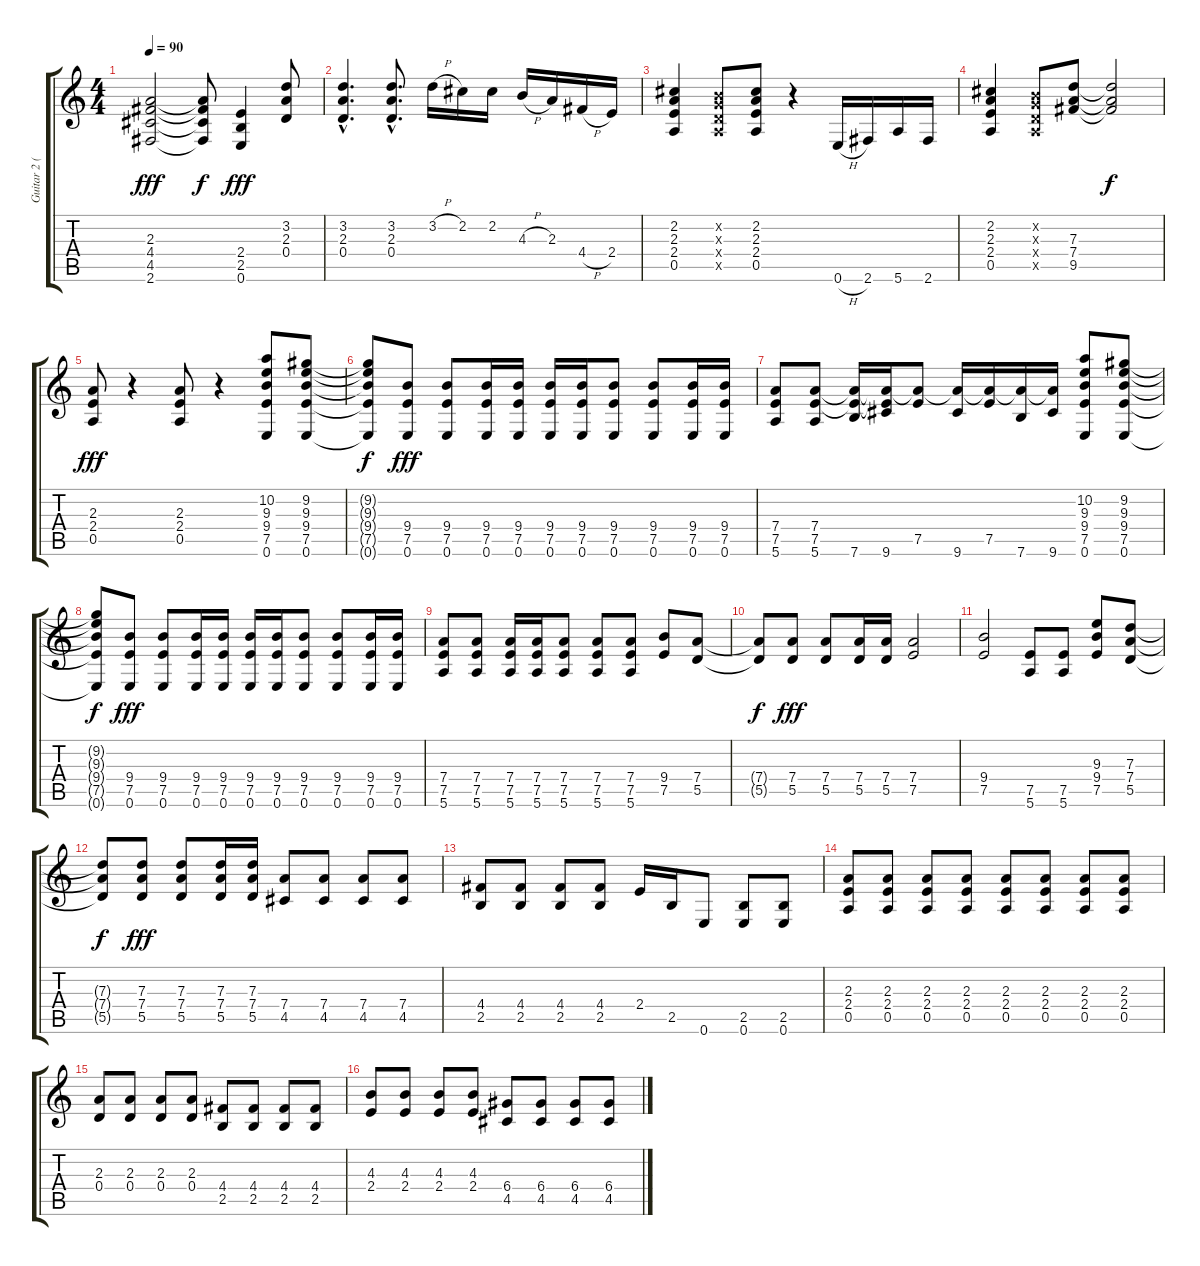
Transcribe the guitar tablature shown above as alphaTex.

\track ("Guitar 2 (Rhythm)" "Guitar 2 (") {instrument distortionguitar}
\staff {score tabs}
\tuning (E4 B3 G3 D3 A2 E2) {hide}
\ts (4 4)
\tempo 90
\clef g2
\ks c
(2.3 4.4 4.5 2.6).2{dy fff} (2.3{t} 4.4{t} 4.5{t} 2.6{t}).8{dy f} (2.4 2.5 0.6).4{dy fff} (3.2 2.3 0.4).8 |
(3.2{hac} 2.3{hac} 0.4{hac}).4{d} (3.2{hac} 2.3{hac} 0.4{hac}).8{d} 3.2{h}.16 2.2.16 2.2.16 4.3{h}.16 2.3.16 4.4{h}.16 2.4.16 |
(2.2 2.3 2.4 0.5).4 (0.2{x} 0.3{x} 0.4{x} 0.5{x}).8 (2.2 2.3 2.4 0.5).8 r.4 0.6{h}.16 2.6.16 5.6.16 2.6.16 |
(2.2 2.3 2.4 0.5).4 (0.2{x} 0.3{x} 0.4{x} 0.5{x}).8 (7.3 7.4 9.5).8 (7.3{t} 7.4{t} 9.5{t}).2{dy f} |
(2.3 2.4 0.5).8{dy fff} r.4 (2.3 2.4 0.5).8 r.4 (10.2 9.3 9.4 7.5 0.6).8 (9.2 9.3 9.4 7.5 0.6).8 |
(9.2{t} 9.3{t} 9.4{t} 7.5{t} 0.6{t}).8{dy f} (9.4 7.5 0.6).8{dy fff} (9.4 7.5 0.6).8 (9.4 7.5 0.6).16 (9.4 7.5 0.6).16 (9.4 7.5 0.6).16 (9.4 7.5 0.6).16 (9.4 7.5 0.6).8 (9.4 7.5 0.6).8 (9.4 7.5 0.6).16 (9.4 7.5 0.6).16 |
(7.4 7.5 5.6).8 (7.4 7.5 5.6).8 (7.4{t} 7.5{t} 7.6).16 (7.4{t} 7.5{t} 9.6).16 (7.4{t} 7.5).8 (7.4{t} 9.6).16 (7.4{t} 7.5).16 (7.4{t} 7.6).16 (7.4{t} 9.6).16 (10.2 9.3 9.4 7.5 0.6).8 (9.2 9.3 9.4 7.5 0.6).8 |
(9.2{t} 9.3{t} 9.4{t} 7.5{t} 0.6{t}).8{dy f} (9.4 7.5 0.6).8{dy fff} (9.4 7.5 0.6).8 (9.4 7.5 0.6).16 (9.4 7.5 0.6).16 (9.4 7.5 0.6).16 (9.4 7.5 0.6).16 (9.4 7.5 0.6).8 (9.4 7.5 0.6).8 (9.4 7.5 0.6).16 (9.4 7.5 0.6).16 |
(7.4 7.5 5.6).8 (7.4 7.5 5.6).8 (7.4 7.5 5.6).16 (7.4 7.5 5.6).16 (7.4 7.5 5.6).8 (7.4 7.5 5.6).8 (7.4 7.5 5.6).8 (9.4 7.5).8 (7.4 5.5).8 |
(7.4{t} 5.5{t}).8{dy f} (7.4 5.5).8{dy fff} (7.4 5.5).8 (7.4 5.5).16 (7.4 5.5).16 (7.4 7.5).2 |
(9.4 7.5).2 (7.5 5.6).8 (7.5 5.6).8 (9.3 9.4 7.5).8 (7.3 7.4 5.5).8 |
(7.3{t} 7.4{t} 5.5{t}).8{dy f} (7.3 7.4 5.5).8{dy fff} (7.3 7.4 5.5).8 (7.3 7.4 5.5).16 (7.3 7.4 5.5).16 (7.4 4.5).8 (7.4 4.5).8 (7.4 4.5).8 (7.4 4.5).8 |
(4.4 2.5).8 (4.4 2.5).8 (4.4 2.5).8 (4.4 2.5).8 2.4.16 2.5.16 0.6.8 (2.5 0.6).8 (2.5 0.6).8 |
(2.3 2.4 0.5).8 (2.3 2.4 0.5).8 (2.3 2.4 0.5).8 (2.3 2.4 0.5).8 (2.3 2.4 0.5).8 (2.3 2.4 0.5).8 (2.3 2.4 0.5).8 (2.3 2.4 0.5).8 |
(2.3 0.4).8 (2.3 0.4).8 (2.3 0.4).8 (2.3 0.4).8 (4.4 2.5).8 (4.4 2.5).8 (4.4 2.5).8 (4.4 2.5).8 |
(4.3 2.4).8 (4.3 2.4).8 (4.3 2.4).8 (4.3 2.4).8 (6.4 4.5).8 (6.4 4.5).8 (6.4 4.5).8 (6.4 4.5).8
